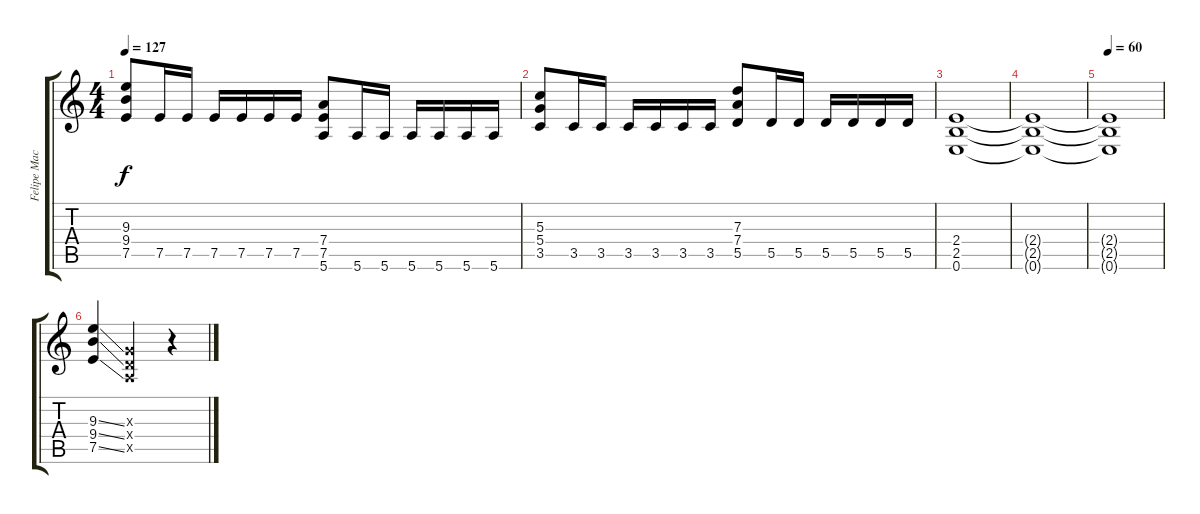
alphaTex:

\track ("Felipe Machado (guitar)" "Felipe Mac") {instrument distortionguitar}
\staff {score tabs}
\tuning (E4 B3 G3 D3 A2 E2) {hide}
\ts (4 4)
\tempo 127
\clef g2
\ks c
(9.3 9.4 7.5).8{dy f} 7.5.16 7.5.16 7.5.16 7.5.16 7.5.16 7.5.16 (7.4 7.5 5.6).8 5.6.16 5.6.16 5.6.16 5.6.16 5.6.16 5.6.16 |
(5.3 5.4 3.5).8 3.5.16 3.5.16 3.5.16 3.5.16 3.5.16 3.5.16 (7.3 7.4 5.5).8 5.5.16 5.5.16 5.5.16 5.5.16 5.5.16 5.5.16 |
(2.4 2.5 0.6).1 |
(2.4{t} 2.5{t} 0.6{t}).1 |
\tempo 60
(2.4{t} 2.5{t} 0.6{t}).1 |
(9.3{ss} 9.4{ss} 7.5{ss}).4 (0.3{x} 0.4{x} 0.5{x}).2 r.4
